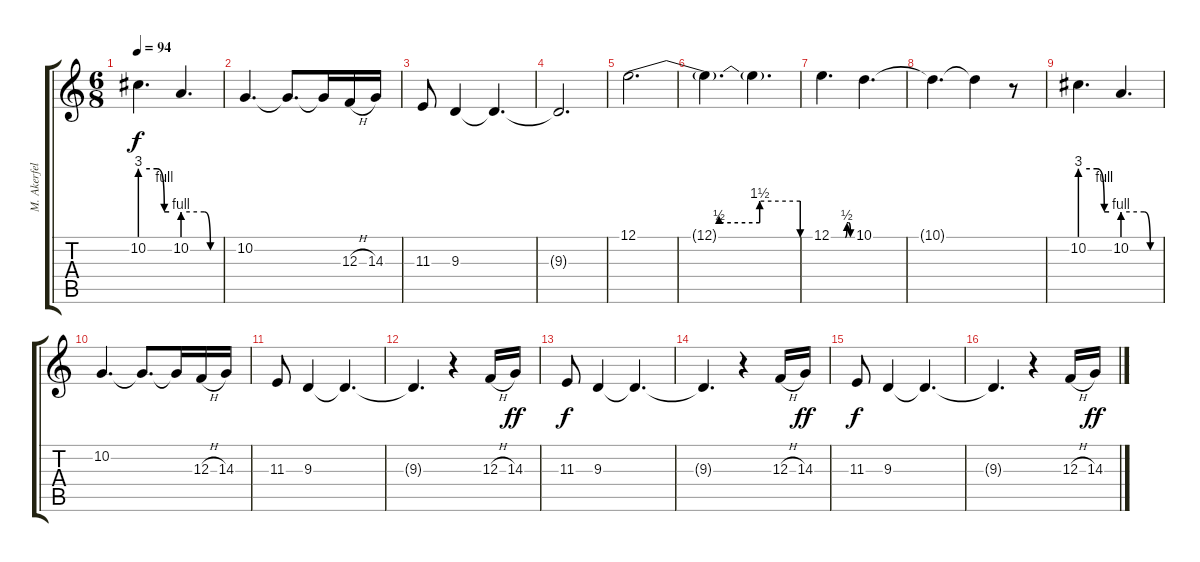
\track ("M. Akerfeldt (Vocals)" "M. Akerfel") {instrument oboe}
\staff {score tabs}
\tuning (E4 A3 F3 D3 A2 D2) {hide}
\ts (6 8)
\tempo 94
\clef g2
\ks c
10.2{be (custom 0 12 35 12 50 4 60 4)}.4{d dy f} 10.2{be (custom 0 4 35 4 45 0 60 0)}.4{d} |
10.2.4{d} 10.2{t}.8{d} 10.2{t}.16 12.3{h}.16 14.3.16 |
11.3.8 9.3.4 9.3{t}.4{d} |
9.3{t}.2{d} |
12.1{be (custom 0 0 30 0 30 2 45 2 45 6 60 6 60 0)}.2{d} |
12.1{t}.4{d} 12.1{t}.4{d} |
12.1{be (custom 0 0 40 0 45 2 50 2 55 0 60 0)}.4{d} 10.1.4{d} |
10.1{t}.4{d} 10.1{t}.4 r.8 |
10.2{be (custom 0 12 35 12 50 4 60 4)}.4{d} 10.2{be (custom 0 4 35 4 45 0 60 0)}.4{d} |
10.2.4{d} 10.2{t}.8{d} 10.2{t}.16 12.3{h}.16 14.3.16 |
11.3.8 9.3.4 9.3{t}.4{d} |
9.3{t}.4{d} r.4 12.3{h}.16 14.3.16{dy ff} |
11.3.8{dy f} 9.3.4 9.3{t}.4{d} |
9.3{t}.4{d} r.4 12.3{h}.16 14.3.16{dy ff} |
11.3.8{dy f} 9.3.4 9.3{t}.4{d} |
9.3{t}.4{d} r.4 12.3{h}.16 14.3.16{dy ff}
